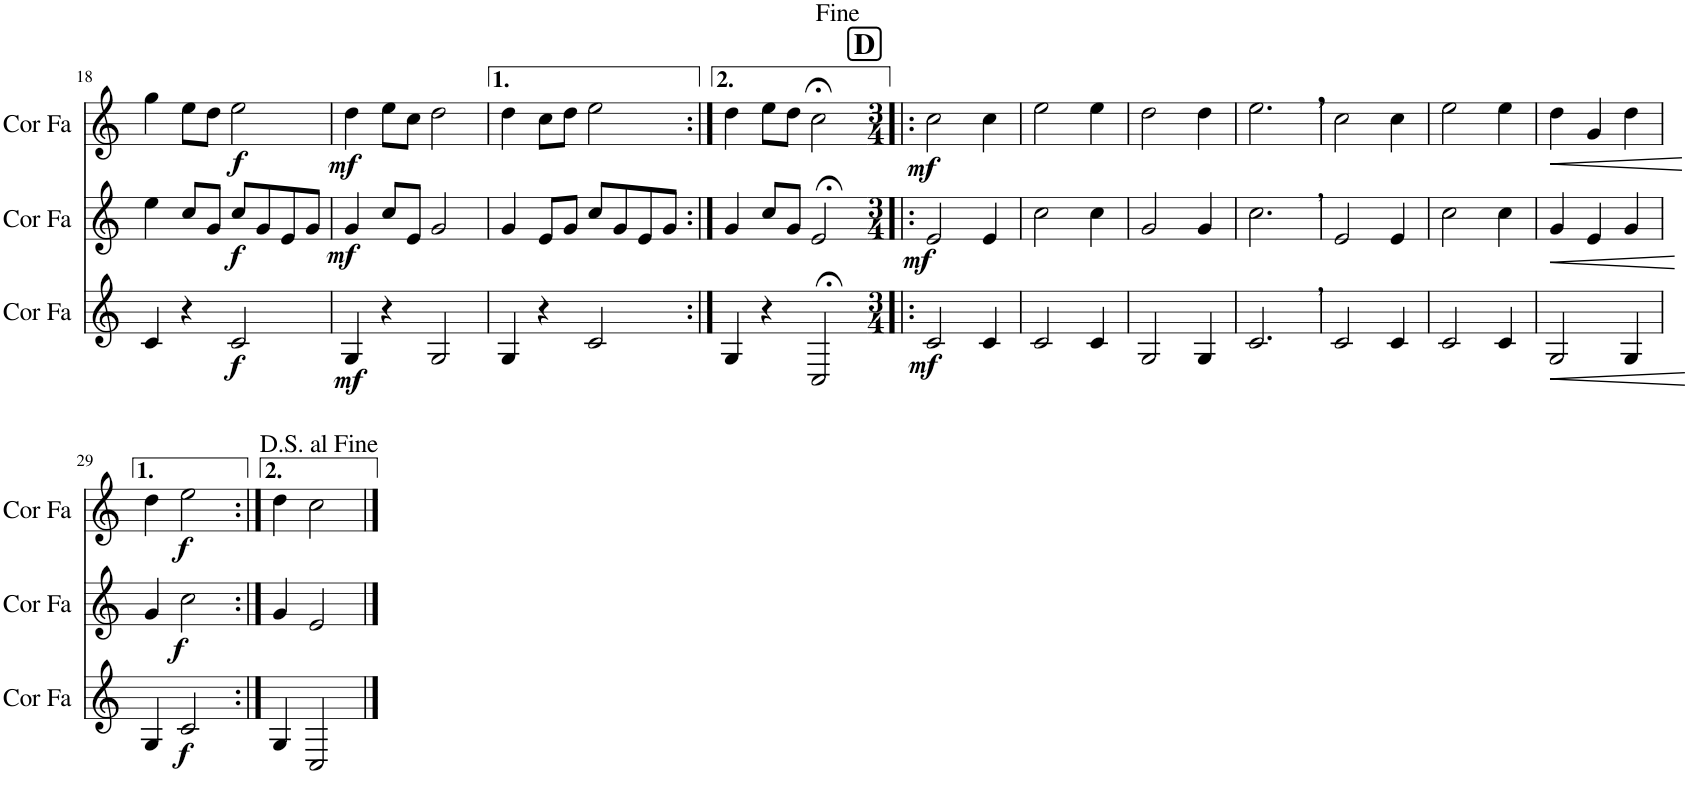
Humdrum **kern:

**kern	**dynam	**kern	**dynam	**kern	**dynam
*part3	*part3	*part2	*part2	*part1	*part1
*staff3	*staff3	*staff2	*staff2	*staff1	*staff1
*I"Cor en Fa	*	*I"Cor en Fa	*	*I"Cor en Fa	*
*I'Cor Fa	*	*I'Cor Fa	*	*I'Cor Fa	*
!!LO:PB:g=z
*clefG2	*	*clefG2	*	*clefG2	*
*Trd4c7	*	*Trd4c7	*	*Trd4c7	*
*k[]	*	*k[]	*	*k[]	*
*M4/4	*	*M4/4	*	*M4/4	*
=18	=18	=18	=18	=18	=18
4c/	.	4ee\	.	4gg\	.
4r	.	8cc/L	.	8ee\L	.
.	.	8g/J	.	8dd\J	.
!	!LO:DY:b	!	!LO:DY:b	!	!LO:DY:b
2c/	f	8cc/L	f	2ee\	f
.	.	8g/	.	.	.
.	.	8e/	.	.	.
.	.	8g/J	.	.	.
=19	=19	=19	=19	=19	=19
!	!LO:DY:b	!	!LO:DY:b	!	!LO:DY:b
4G/	mf	4g/	mf	4dd\	mf
4r	.	8cc/L	.	8ee\L	.
.	.	8e/J	.	8cc\J	.
2G/	.	2g/	.	2dd\	.
=20	=20	=20	=20	=20	=20
4G/	.	4g/	.	4dd\	.
4r	.	8e/L	.	8cc\L	.
.	.	8g/J	.	8dd\J	.
2c/	.	8cc/L	.	2ee\	.
.	.	8g/	.	.	.
.	.	8e/	.	.	.
.	.	8g/J	.	.	.
=21:|!	=21:|!	=21:|!	=21:|!	=21:|!	=21:|!
4G/	.	4g/	.	4dd\	.
4r	.	8cc/L	.	8ee\L	.
.	.	8g/J	.	8dd\J	.
2C;</	.	2e;</	.	2cc;<\	.
!!LO:REH:place=s1:a:B:cj:fs=14:t=D
=22!|:	=22!|:	=22!|:	=22!|:	=22!|:	=22!|:
*M3/4	*	*M3/4	*	*M3/4	*
!	!LO:DY:b	!	!LO:DY:b	!	!LO:DY:b
2c/	mf	2e/	mf	2cc\	mf
4c/	.	4e/	.	4cc\	.
=23	=23	=23	=23	=23	=23
2c/	.	2cc\	.	2ee\	.
4c/	.	4cc\	.	4ee\	.
=24	=24	=24	=24	=24	=24
2G/	.	2g/	.	2dd\	.
4G/	.	4g/	.	4dd\	.
=25	=25	=25	=25	=25	=25
!	!	!	!	!LO:TX:a:B:t=,	!
!	!	!LO:TX:a:B:t=,	!	!	!
!LO:TX:a:B:t=,	!	!	!	!	!
2.c/	.	2.cc\	.	2.ee\	.
=26	=26	=26	=26	=26	=26
2c/	.	2e/	.	2cc\	.
4c/	.	4e/	.	4cc\	.
=27	=27	=27	=27	=27	=27
2c/	.	2cc\	.	2ee\	.
4c/	.	4cc\	.	4ee\	.
=28	=28	=28	=28	=28	=28
!	!LO:HP:b	!	!LO:HP:b	!	!LO:HP:b
2G/	<	4g/	<	4dd\	<
.	.	4e/	.	4g/	.
4G/	.	4g/	.	4dd\	.
.	[	.	[	.	[
!!LO:LB:g=z
=29	=29	=29	=29	=29	=29
4G/	.	4g/	.	4dd\	.
!	!LO:DY:b	!	!LO:DY:b	!	!LO:DY:b
2c/	f	2cc\	f	2ee\	f
=30:|!	=30:|!	=30:|!	=30:|!	=30:|!	=30:|!
4G/	.	4g/	.	4dd\	.
2C/	.	2e/	.	2cc\	.
==	==	==	==	==	==
*-	*-	*-	*-	*-	*-
